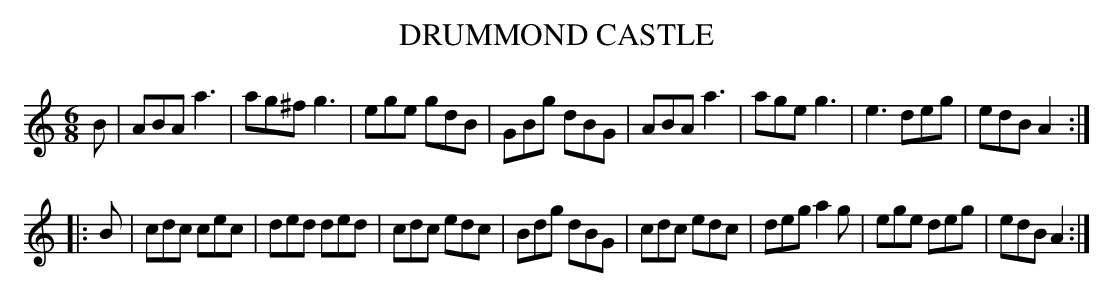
X:1
T: DRUMMOND CASTLE
M: 6/8
L: 1/8
K: Am
B |\
ABA a3 | ag^f g3  | ege gdB | GBg dBG |\
ABA a3 | age  g3  | e3  deg | edB A2 :|
|: B |\
cdc cec | ded ded | cdc edc | Bdg dBG |\
cdc edc | deg a2g | ege deg | edB A2 :|
